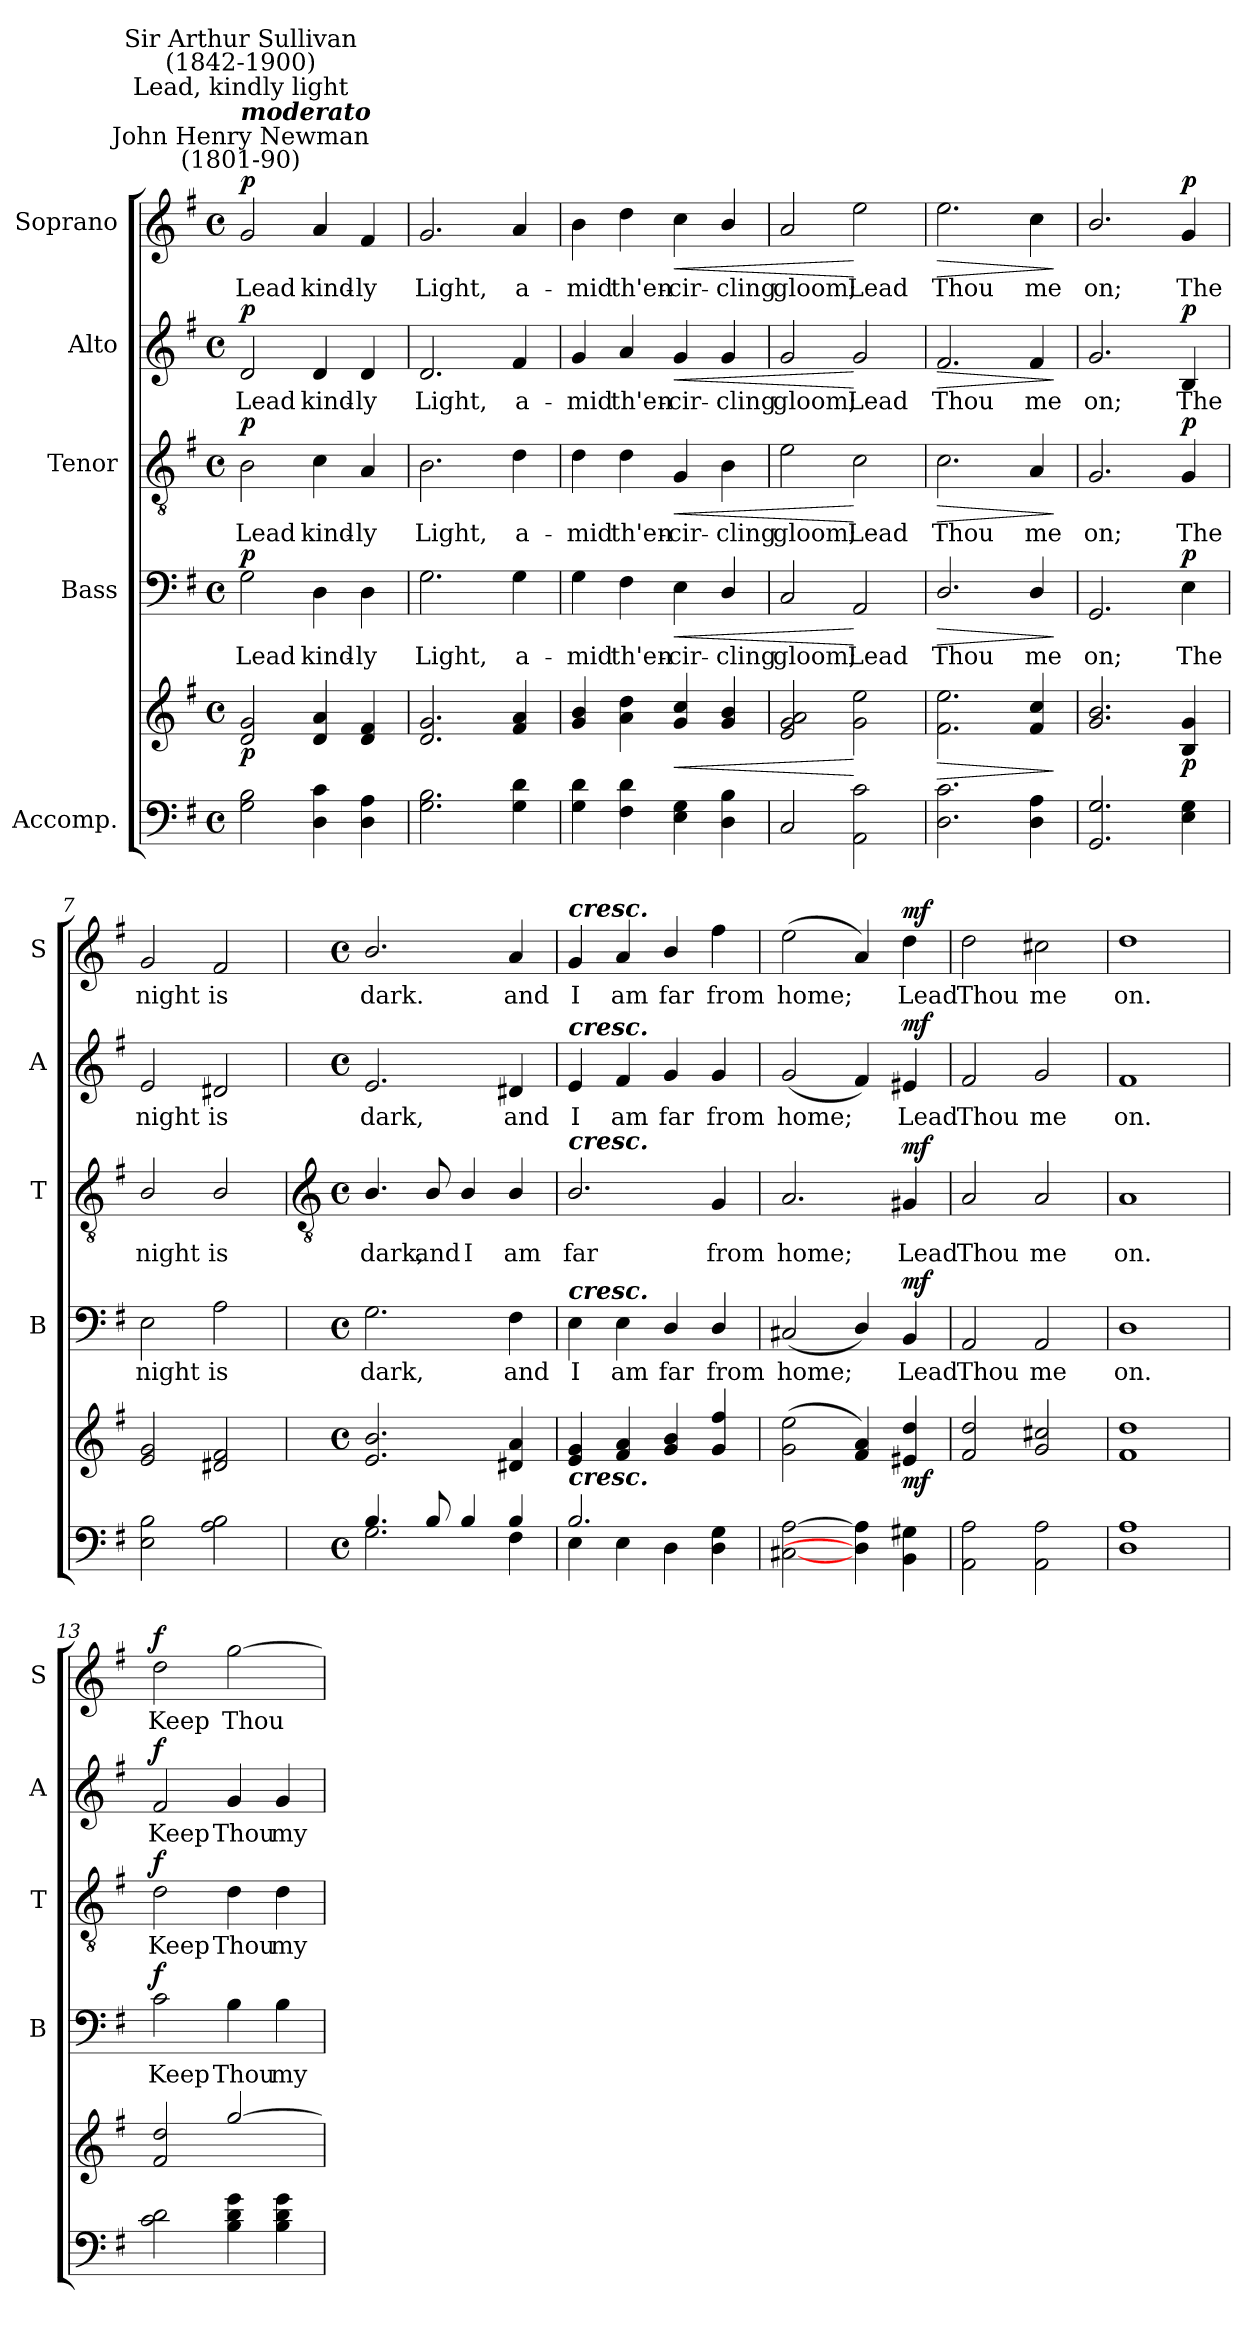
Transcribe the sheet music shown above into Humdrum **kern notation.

**kern	**kern	**dynam	**kern	**text	**dynam	**kern	**text	**dynam	**kern	**text	**dynam	**kern	**text	**dynam
*part5	*part5	*part5	*part4	*part4	*part4	*part3	*part3	*part3	*part2	*part2	*part2	*part1	*part1	*part1
*staff6	*staff5	*staff5/6	*staff4	*staff4	*staff4	*staff3	*staff3	*staff3	*staff2	*staff2	*staff2	*staff1	*staff1	*staff1
*I"Accomp.	*	*	*I"Bass	*	*	*I"Tenor	*	*	*I"Alto	*	*	*I"Soprano	*	*
*	*	*	*I'B	*	*	*I'T	*	*	*I'A	*	*	*I'S	*	*
*clefF4	*clefG2	*	*clefF4	*	*	*clefGv2	*	*	*clefG2	*	*	*clefG2	*	*
*k[f#]	*k[f#]	*	*k[f#]	*	*	*k[f#]	*	*	*k[f#]	*	*	*k[f#]	*	*
*G:	*G:	*	*G:	*	*	*G:	*	*	*G:	*	*	*G:	*	*
*M4/4	*M4/4	*	*M4/4	*	*	*M4/4	*	*	*M4/4	*	*	*M4/4	*	*
*met(c)	*met(c)	*	*met(c)	*	*	*met(c)	*	*	*met(c)	*	*	*met(c)	*	*
*MM96	*MM96	*	*MM96	*	*	*MM96	*	*	*MM96	*	*	*MM96	*	*
=1	=1	=1	=1	=1	=1	=1	=1	=1	=1	=1	=1	=1	=1	=1
!	!	!	!	!	!	!	!	!	!	!	!	!LO:TX:a:cj:t=John Henry Newman\n(1801-90)	!	!
!	!	!	!	!	!	!	!	!	!	!	!	!LO:TX:a:Bi:t=moderato	!	!
!	!	!	!	!	!	!	!	!	!	!	!	!LO:TX:a:cj:t=Lead, kindly light	!	!
!	!	!	!	!	!	!	!	!	!	!	!	!LO:TX:a:cj:t=Sir Arthur Sullivan\n(1842-1900)	!	!
!	!	!LO:DY:b	!	!LO:LY:b	!LO:DY:b	!	!LO:LY:b	!LO:DY:b	!	!LO:LY:b	!LO:DY:b	!	!LO:LY:b	!LO:DY:b
2G 2B	2d 2g	p	2G	Lead	p	2B	Lead	p	2d	Lead	p	2g	Lead	p
!	!	!	!	!LO:LY:b	!	!	!LO:LY:b	!	!	!LO:LY:b	!	!	!LO:LY:b	!
4D 4c	4d 4a	.	4D	kind-	.	4c	kind-	.	4d	kind-	.	4a	kind-	.
!	!	!	!	!LO:LY:b	!	!	!LO:LY:b	!	!	!LO:LY:b	!	!	!LO:LY:b	!
4D 4A	4d 4f#	.	4D	-ly	.	4A	-ly	.	4d	-ly	.	4f#	-ly	.
=2	=2	=2	=2	=2	=2	=2	=2	=2	=2	=2	=2	=2	=2	=2
!	!	!	!	!LO:LY:b	!	!	!LO:LY:b	!	!	!LO:LY:b	!	!	!LO:LY:b	!
2.G 2.B	2.d 2.g	.	2.G	Light,	.	2.B	Light,	.	2.d	Light,	.	2.g	Light,	.
!	!	!	!	!LO:LY:b	!	!	!LO:LY:b	!	!	!LO:LY:b	!	!	!LO:LY:b	!
4G 4d	4f# 4a	.	4G	a-	.	4d	a-	.	4f#	a-	.	4a	a-	.
=3	=3	=3	=3	=3	=3	=3	=3	=3	=3	=3	=3	=3	=3	=3
!	!	!	!	!LO:LY:b	!	!	!LO:LY:b	!	!	!LO:LY:b	!	!	!LO:LY:b	!
4G 4d	4g 4b	.	4G	-mid	.	4d	-mid	.	4g	-mid	.	4b	-mid	.
!	!	!	!	!LO:LY:b	!	!	!LO:LY:b	!	!	!LO:LY:b	!	!	!LO:LY:b	!
4F# 4d	4a 4dd	.	4F#	th'en-	.	4d	th'en-	.	4a	th'en-	.	4dd	th'en-	.
!	!	!LO:HP:b	!	!LO:LY:b	!LO:HP:b	!	!LO:LY:b	!LO:HP:b	!	!LO:LY:b	!LO:HP:b	!	!LO:LY:b	!LO:HP:b
4E 4G	4g 4cc	<	4E	-cir-	<	4G	-cir-	<	4g	-cir-	<	4cc	-cir-	<
!	!	!	!	!LO:LY:b	!	!	!LO:LY:b	!	!	!LO:LY:b	!	!	!LO:LY:b	!
4D 4B	4g 4b	.	4D/	-cling	.	4B	-cling	.	4g	-cling	.	4b/	-cling	.
=4	=4	=4	=4	=4	=4	=4	=4	=4	=4	=4	=4	=4	=4	=4
!	!	!	!	!LO:LY:b	!	!	!LO:LY:b	!	!	!LO:LY:b	!	!	!LO:LY:b	!
2C	2e 2g 2a	.	2C	gloom;	.	2e	gloom;	.	2g	gloom;	.	2a	gloom;	.
!	!	!	!	!LO:LY:b	!	!	!LO:LY:b	!	!	!LO:LY:b	!	!	!LO:LY:b	!
2AA 2c	2g 2ee	[	2AA	Lead	[	2c	Lead	[	2g	Lead	[	2ee	Lead	[
=5	=5	=5	=5	=5	=5	=5	=5	=5	=5	=5	=5	=5	=5	=5
!	!	!LO:HP:b	!	!LO:LY:b	!LO:HP:b	!	!LO:LY:b	!LO:HP:b	!	!LO:LY:b	!LO:HP:b	!	!LO:LY:b	!LO:HP:b
2.D\ 2.c\	2.f# 2.ee	>	2.D/	Thou	>	2.c	Thou	>	2.f#	Thou	>	2.ee	Thou	>
!	!	!	!	!LO:LY:b	!	!	!LO:LY:b	!	!	!LO:LY:b	!	!	!LO:LY:b	!
4D\ 4A\	4f# 4cc	.	4D/	me	.	4A	me	.	4f#	me	.	4cc	me	.
.	.	]	.	.	]	.	.	]	.	.	]	.	.	]
=6	=6	=6	=6	=6	=6	=6	=6	=6	=6	=6	=6	=6	=6	=6
!	!	!	!	!LO:LY:b	!	!	!LO:LY:b	!	!	!LO:LY:b	!	!	!LO:LY:b	!
2.GG 2.G	2.g 2.b	.	2.GG	on;	.	2.G	on;	.	2.g	on;	.	2.b/	on;	.
!	!	!LO:DY:b	!	!LO:LY:b	!LO:DY:b	!	!LO:LY:b	!LO:DY:b	!	!LO:LY:b	!LO:DY:b	!	!LO:LY:b	!LO:DY:b
4E\ 4G\	4B 4g	p	4E	The	p	4G	The	p	4B	The	p	4g	The	p
=7	=7	=7	=7	=7	=7	=7	=7	=7	=7	=7	=7	=7	=7	=7
!	!	!	!	!LO:LY:b	!	!	!LO:LY:b	!	!	!LO:LY:b	!	!	!LO:LY:b	!
2E\ 2B\	2e 2g	.	2E	night	.	2B/	night	.	2e	night	.	2g	night	.
!	!	!	!	!LO:LY:b	!	!	!LO:LY:b	!	!	!LO:LY:b	!	!	!LO:LY:b	!
2A\ 2B\	2d#X 2f#	.	2A	is	.	2B/	is	.	2d#X	is	.	2f#	is	.
!!LO:LB:g=z
=8	=8	=8	=8	=8	=8	=8	=8	=8	=8	=8	=8	=8	=8	=8
*	*	*	*	*	*	*clefGv2	*	*	*	*	*	*	*	*
*M4/4	*M4/4	*	*M4/4	*	*	*M4/4	*	*	*M4/4	*	*	*M4/4	*	*
*met(c)	*met(c)	*	*met(c)	*	*	*met(c)	*	*	*met(c)	*	*	*met(c)	*	*
*^	*^	*	*	*	*	*	*	*	*	*	*	*	*	*
!	!	!	!	!	!	!LO:LY:b	!	!	!LO:LY:b	!	!	!LO:LY:b	!	!	!LO:LY:b	!
4.B/	2.G\	2.e 2.b	1ryy	.	2.G	dark,	.	4.B/	dark,	.	2.e	dark,	.	2.b/	dark.	.
!	!	!	!	!	!	!	!	!	!LO:LY:b	!	!	!	!	!	!	!
8B/	.	.	.	.	.	.	.	8B/	and	.	.	.	.	.	.	.
!	!	!	!	!	!	!	!	!	!LO:LY:b	!	!	!	!	!	!	!
4B/	.	.	.	.	.	.	.	4B/	I	.	.	.	.	.	.	.
!	!	!	!	!	!	!LO:LY:b	!	!	!LO:LY:b	!	!	!LO:LY:b	!	!	!LO:LY:b	!
4B/	4F#\	4d#X 4a	.	.	4F#	and	.	4B/	am	.	4d#X	and	.	4a	and	.
=9	=9	=9	=9	=9	=9	=9	=9	=9	=9	=9	=9	=9	=9	=9	=9	=9
!	!	!	!	!	!	!	!	!	!	!	!	!	!	!LO:TX:a:Bi:t=cresc.	!	!
!	!	!	!	!	!	!	!	!	!	!	!LO:TX:a:Bi:t=cresc.	!	!	!	!	!
!	!	!	!	!	!	!	!	!LO:TX:a:Bi:t=cresc.	!	!	!	!	!	!	!	!
!	!	!	!	!	!LO:TX:a:Bi:t=cresc.	!	!	!	!	!	!	!	!	!	!	!
!	!	!LO:TX:b:Bi:t=cresc.	!	!	!	!	!	!	!	!	!	!	!	!	!	!
!	!	!	!	!	!	!LO:LY:b	!	!	!LO:LY:b	!	!	!LO:LY:b	!	!	!LO:LY:b	!
2.B/	4E\	4e 4g	1ryy	.	4E	I	.	2.B/	far	.	4e	I	.	4g	I	.
!	!	!	!	!	!	!LO:LY:b	!	!	!	!	!	!LO:LY:b	!	!	!LO:LY:b	!
.	4E\	4f# 4a	.	.	4E	am	.	.	.	.	4f#	am	.	4a	am	.
!	!	!	!	!	!	!LO:LY:b	!	!	!	!	!	!LO:LY:b	!	!	!LO:LY:b	!
.	4D\	4g 4b	.	.	4D/	far	.	.	.	.	4g	far	.	4b/	far	.
!	!	!	!	!	!	!LO:LY:b	!	!	!LO:LY:b	!	!	!LO:LY:b	!	!	!LO:LY:b	!
4D 4G	4ryy	4g 4ff#	.	.	4D/	from	.	4G	from	.	4g	from	.	4ff#	from	.
=10	=10	=10	=10	=10	=10	=10	=10	=10	=10	=10	=10	=10	=10	=10	=10	=10
!	!	!	!	!	!	!LO:LY:b	!	!	!LO:LY:b	!	!	!LO:LY:b	!	!	!LO:LY:b	!
[2C#X\ [2A\	2ryy	(>2g\ 2ee\	1ryy	.	(<2C#X	home;	.	2.A	home;	.	(<2g	home;	.	(<2ee	home;	.
4D\] 4A\]	2ryy	4f# 4a)	.	.	4D/)	.	.	.	.	.	4f#)	.	.	4a)	.	.
!	!	!	!	!LO:DY:b	!	!LO:LY:b	!LO:DY:b	!	!LO:LY:b	!LO:DY:b	!	!LO:LY:b	!LO:DY:b	!	!LO:LY:b	!LO:DY:b
4BB\ 4G#X\	.	4e#X 4dd	.	mf	4BB	Lead	mf	4G#X	Lead	mf	4e#X	Lead	mf	4dd	Lead	mf
=11	=11	=11	=11	=11	=11	=11	=11	=11	=11	=11	=11	=11	=11	=11	=11	=11
!	!	!	!	!	!	!LO:LY:b	!	!	!LO:LY:b	!	!	!LO:LY:b	!	!	!LO:LY:b	!
2AA\ 2A\	2ryy	2f# 2dd	2ryy	.	2AA	Thou	.	2A	Thou	.	2f#	Thou	.	2dd	Thou	.
!	!	!	!	!	!	!LO:LY:b	!	!	!LO:LY:b	!	!	!LO:LY:b	!	!	!LO:LY:b	!
2AA\ 2A\	2ryy	2g 2cc#X	2ryy	.	2AA	me	.	2A	me	.	2g	me	.	2cc#X	me	.
=12	=12	=12	=12	=12	=12	=12	=12	=12	=12	=12	=12	=12	=12	=12	=12	=12
!	!	!	!	!	!	!LO:LY:b	!	!	!LO:LY:b	!	!	!LO:LY:b	!	!	!LO:LY:b	!
1D 1A	1ryy	1f# 1dd	1ryy	.	1D	on.	.	1A	on.	.	1f#	on.	.	1dd	on.	.
=13	=13	=13	=13	=13	=13	=13	=13	=13	=13	=13	=13	=13	=13	=13	=13	=13
!	!	!	!	!	!	!LO:LY:b	!LO:DY:b	!	!LO:LY:b	!LO:DY:b	!	!LO:LY:b	!LO:DY:b	!	!LO:LY:b	!LO:DY:b
2c\ 2d\	2ryy	2f# 2dd	1ryy	.	2c	Keep	f	2d	Keep	f	2f#	Keep	f	2dd	Keep	f
!	!	!	!	!	!	!LO:LY:b	!	!	!LO:LY:b	!	!	!LO:LY:b	!	!	!LO:LY:b	!
4B\ 4d\ 4g\	2ryy	[2gg	.	.	4B	Thou	.	4d	Thou	.	4g	Thou	.	[2gg	Thou	.
!	!	!	!	!	!	!LO:LY:b	!	!	!LO:LY:b	!	!	!LO:LY:b	!	!	!	!
4B\ 4d\ 4g\	.	.	.	.	4B	my	.	4d	my	.	4g	my	.	.	.	.
*v	*v	*	*	*	*	*	*	*	*	*	*	*	*	*	*	*
*	*v	*v	*	*	*	*	*	*	*	*	*	*	*	*	*
=	=	=	=	=	=	=	=	=	=	=	=	=	=	=
*-	*-	*-	*-	*-	*-	*-	*-	*-	*-	*-	*-	*-	*-	*-
